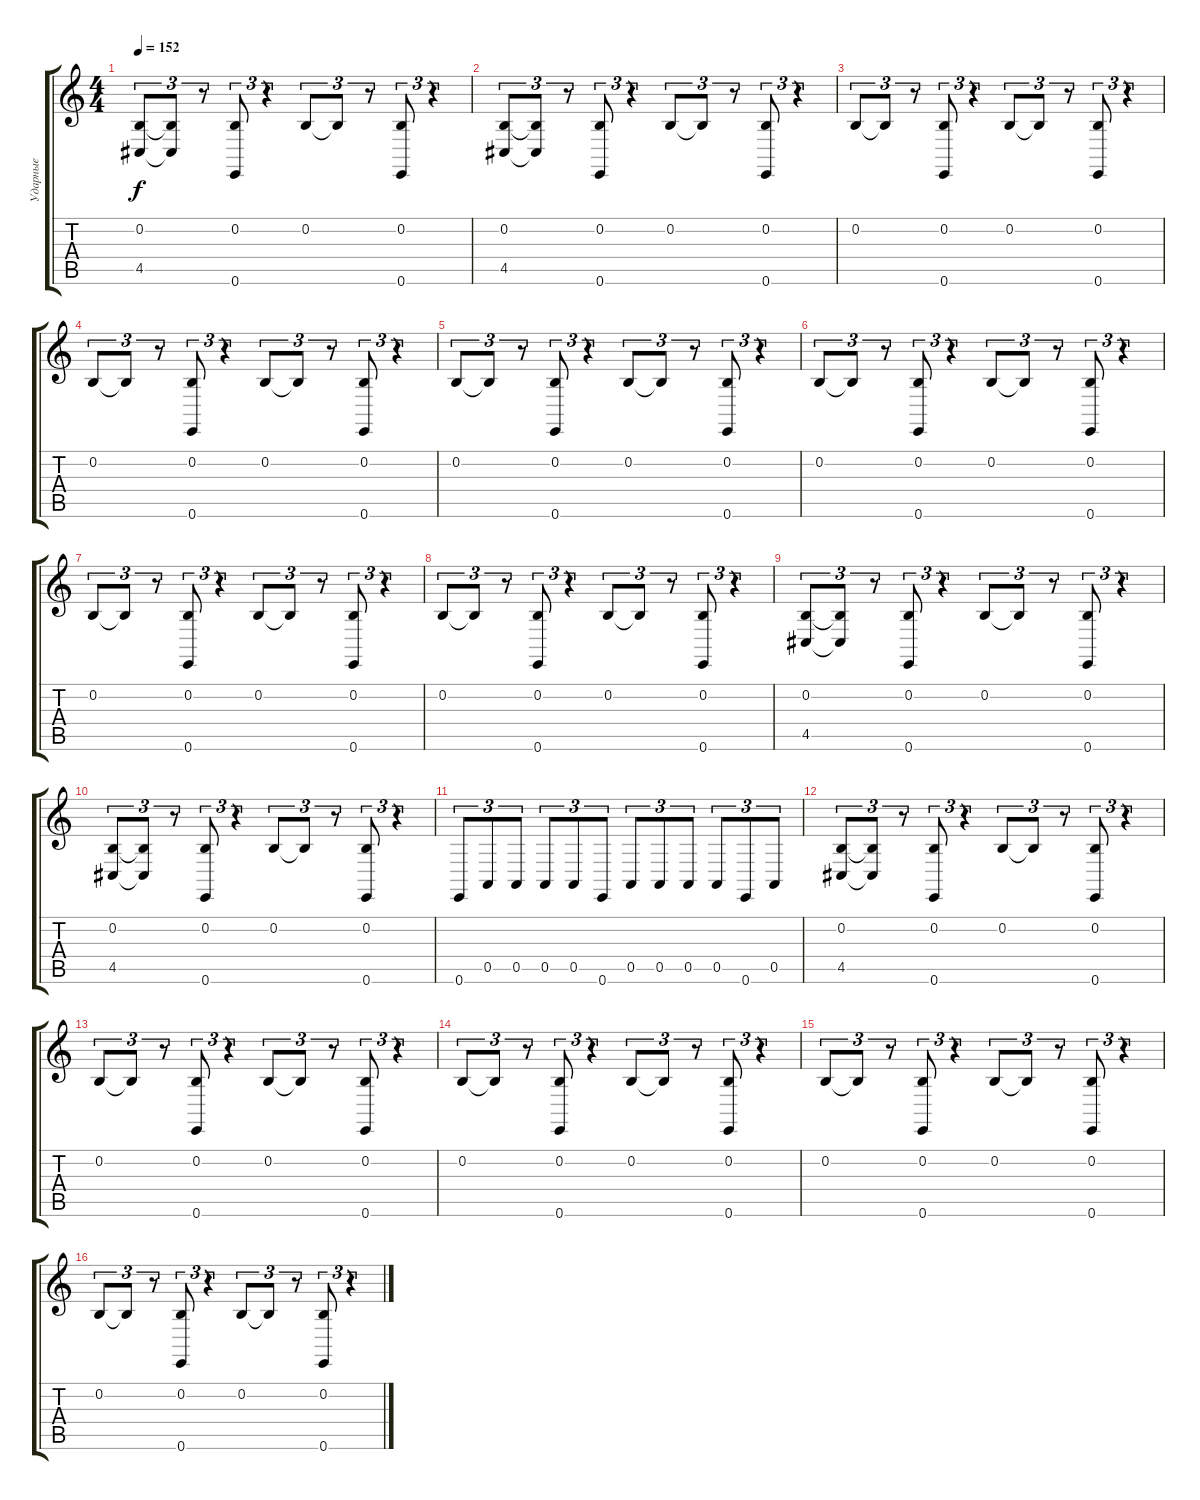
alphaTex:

\track ("Ударные" "Ударные") {instrument acousticgrandpiano}
\staff {score tabs}
\tuning (E4 B3 G3 D3 A2 E2) {hide}
\ts (4 4)
\tempo 152
\clef g2
\ks c
(0.2 4.5).8{tu (3 2) dy f} (0.2{t} 4.5{t}).8{tu (3 2)} r.8{tu (3 2)} (0.2 0.6).8{tu (3 2)} r.4{tu (3 2)} 0.2.8{tu (3 2)} 0.2{t}.8{tu (3 2)} r.8{tu (3 2)} (0.2 0.6).8{tu (3 2)} r.4{tu (3 2)} |
(0.2 4.5).8{tu (3 2)} (0.2{t} 4.5{t}).8{tu (3 2)} r.8{tu (3 2)} (0.2 0.6).8{tu (3 2)} r.4{tu (3 2)} 0.2.8{tu (3 2)} 0.2{t}.8{tu (3 2)} r.8{tu (3 2)} (0.2 0.6).8{tu (3 2)} r.4{tu (3 2)} |
0.2.8{tu (3 2)} 0.2{t}.8{tu (3 2)} r.8{tu (3 2)} (0.2 0.6).8{tu (3 2)} r.4{tu (3 2)} 0.2.8{tu (3 2)} 0.2{t}.8{tu (3 2)} r.8{tu (3 2)} (0.2 0.6).8{tu (3 2)} r.4{tu (3 2)} |
0.2.8{tu (3 2)} 0.2{t}.8{tu (3 2)} r.8{tu (3 2)} (0.2 0.6).8{tu (3 2)} r.4{tu (3 2)} 0.2.8{tu (3 2)} 0.2{t}.8{tu (3 2)} r.8{tu (3 2)} (0.2 0.6).8{tu (3 2)} r.4{tu (3 2)} |
0.2.8{tu (3 2)} 0.2{t}.8{tu (3 2)} r.8{tu (3 2)} (0.2 0.6).8{tu (3 2)} r.4{tu (3 2)} 0.2.8{tu (3 2)} 0.2{t}.8{tu (3 2)} r.8{tu (3 2)} (0.2 0.6).8{tu (3 2)} r.4{tu (3 2)} |
0.2.8{tu (3 2)} 0.2{t}.8{tu (3 2)} r.8{tu (3 2)} (0.2 0.6).8{tu (3 2)} r.4{tu (3 2)} 0.2.8{tu (3 2)} 0.2{t}.8{tu (3 2)} r.8{tu (3 2)} (0.2 0.6).8{tu (3 2)} r.4{tu (3 2)} |
0.2.8{tu (3 2)} 0.2{t}.8{tu (3 2)} r.8{tu (3 2)} (0.2 0.6).8{tu (3 2)} r.4{tu (3 2)} 0.2.8{tu (3 2)} 0.2{t}.8{tu (3 2)} r.8{tu (3 2)} (0.2 0.6).8{tu (3 2)} r.4{tu (3 2)} |
0.2.8{tu (3 2)} 0.2{t}.8{tu (3 2)} r.8{tu (3 2)} (0.2 0.6).8{tu (3 2)} r.4{tu (3 2)} 0.2.8{tu (3 2)} 0.2{t}.8{tu (3 2)} r.8{tu (3 2)} (0.2 0.6).8{tu (3 2)} r.4{tu (3 2)} |
(0.2 4.5).8{tu (3 2)} (0.2{t} 4.5{t}).8{tu (3 2)} r.8{tu (3 2)} (0.2 0.6).8{tu (3 2)} r.4{tu (3 2)} 0.2.8{tu (3 2)} 0.2{t}.8{tu (3 2)} r.8{tu (3 2)} (0.2 0.6).8{tu (3 2)} r.4{tu (3 2)} |
(0.2 4.5).8{tu (3 2)} (0.2{t} 4.5{t}).8{tu (3 2)} r.8{tu (3 2)} (0.2 0.6).8{tu (3 2)} r.4{tu (3 2)} 0.2.8{tu (3 2)} 0.2{t}.8{tu (3 2)} r.8{tu (3 2)} (0.2 0.6).8{tu (3 2)} r.4{tu (3 2)} |
0.6.8{tu (3 2)} 0.5.8{tu (3 2)} 0.5.8{tu (3 2)} 0.5.8{tu (3 2)} 0.5.8{tu (3 2)} 0.6.8{tu (3 2)} 0.5.8{tu (3 2)} 0.5.8{tu (3 2)} 0.5.8{tu (3 2)} 0.5.8{tu (3 2)} 0.6.8{tu (3 2)} 0.5.8{tu (3 2)} |
(0.2 4.5).8{tu (3 2)} (0.2{t} 4.5{t}).8{tu (3 2)} r.8{tu (3 2)} (0.2 0.6).8{tu (3 2)} r.4{tu (3 2)} 0.2.8{tu (3 2)} 0.2{t}.8{tu (3 2)} r.8{tu (3 2)} (0.2 0.6).8{tu (3 2)} r.4{tu (3 2)} |
0.2.8{tu (3 2)} 0.2{t}.8{tu (3 2)} r.8{tu (3 2)} (0.2 0.6).8{tu (3 2)} r.4{tu (3 2)} 0.2.8{tu (3 2)} 0.2{t}.8{tu (3 2)} r.8{tu (3 2)} (0.2 0.6).8{tu (3 2)} r.4{tu (3 2)} |
0.2.8{tu (3 2)} 0.2{t}.8{tu (3 2)} r.8{tu (3 2)} (0.2 0.6).8{tu (3 2)} r.4{tu (3 2)} 0.2.8{tu (3 2)} 0.2{t}.8{tu (3 2)} r.8{tu (3 2)} (0.2 0.6).8{tu (3 2)} r.4{tu (3 2)} |
0.2.8{tu (3 2)} 0.2{t}.8{tu (3 2)} r.8{tu (3 2)} (0.2 0.6).8{tu (3 2)} r.4{tu (3 2)} 0.2.8{tu (3 2)} 0.2{t}.8{tu (3 2)} r.8{tu (3 2)} (0.2 0.6).8{tu (3 2)} r.4{tu (3 2)} |
0.2.8{tu (3 2)} 0.2{t}.8{tu (3 2)} r.8{tu (3 2)} (0.2 0.6).8{tu (3 2)} r.4{tu (3 2)} 0.2.8{tu (3 2)} 0.2{t}.8{tu (3 2)} r.8{tu (3 2)} (0.2 0.6).8{tu (3 2)} r.4{tu (3 2)}
